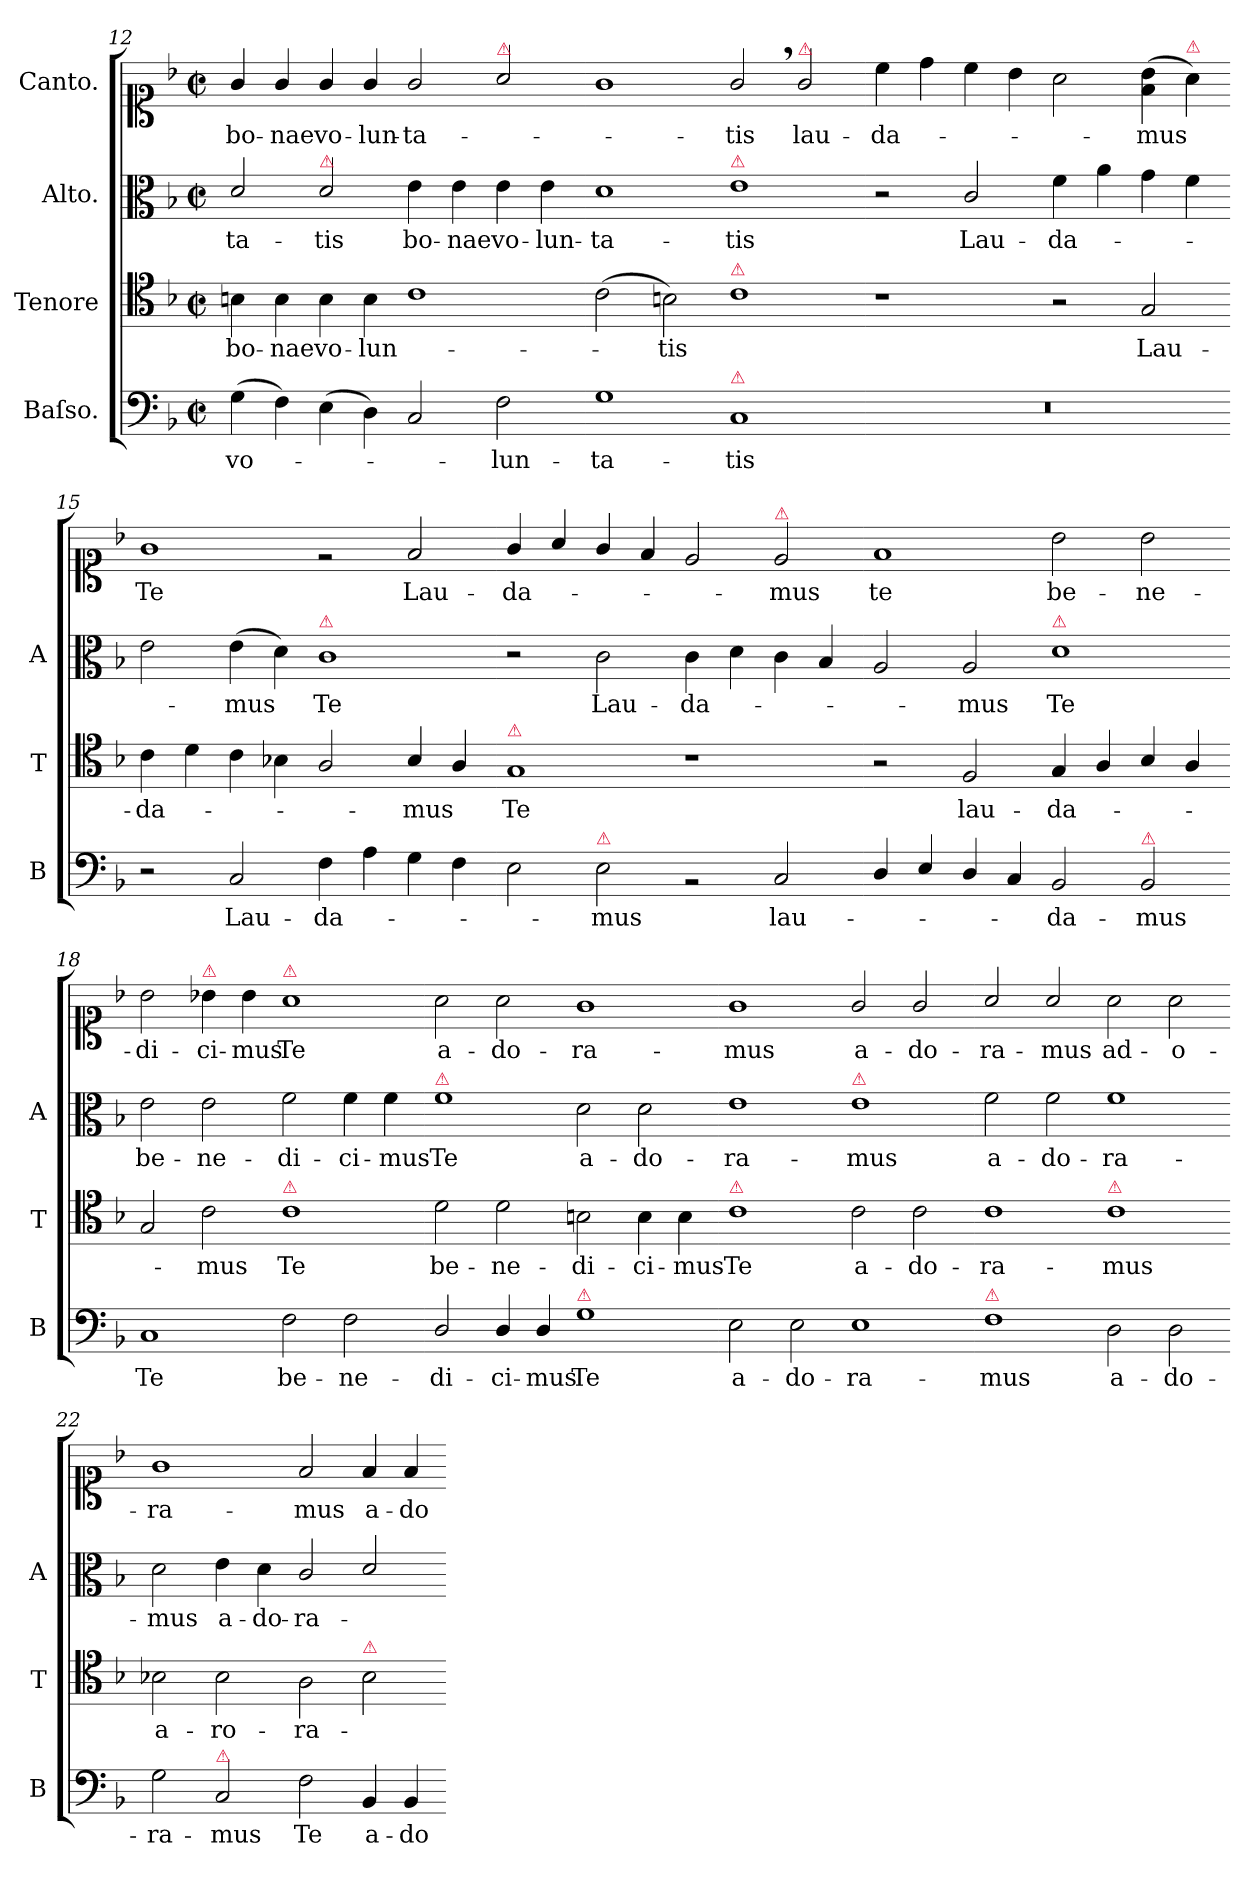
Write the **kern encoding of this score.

**kern	**text	**kern	**text	**kern	**text	**kern	**text
*part4	*part4	*part3	*part3	*part2	*part2	*part1	*part1
*staff4	*staff4	*staff3	*staff3	*staff2	*staff2	*staff1	*staff1
*I"Baſso.	*	*I"Tenore	*	*I"Alto.	*	*I"Canto.	*
*I'B	*	*I'T	*	*I'A	*	*	*
*clefF4	*	*clefC4	*	*clefC3	*	*clefC1	*
*k[b-]	*	*k[b-]	*	*k[b-]	*	*k[b-]	*
*F:	*	*F:	*	*F:	*	*F:	*
*M2/1	*	*M2/1	*	*M2/1	*	*M2/1	*
*met(c|)	*	*met(c|)	*	*met(c|)	*	*met(c|)	*
=12	=12	=12	=12	=12	=12	=12	=12
(>4G\	vo-	4B\	bo-	2d/	-ta-	4g/	bo-
4F\)	.	4B\	-nae	.	.	4g/	-nae
!	!	!	!	!LO:TX:a:color=crimson:t=⚠	!	!	!
(>4E\	.	4B\	vo-	2d/	-tis	4g/	vo-
4D\)	.	4B\	-lun-	.	.	4g/	-lun-
!	!	!	!	!	!LO:LY:i	!	!
2C/	.	1c	.	4e\	bo-	2g/	-ta-
!	!	!	!	!	!LO:LY:i	!	!
.	.	.	.	4e\	-nae	.	.
!	!	!	!	!	!	!LO:TX:a:color=crimson:t=⚠	!
!	!	!	!	!	!LO:LY:i	!	!
2F\	-lun-	.	.	4e\	vo-	2a/	.
!	!	!	!	!	!LO:LY:i	!	!
.	.	.	.	4e\	-lun-	.	.
=13-	=13-	=13-	=13-	=13-	=13-	=13-	=13-
!	!	!	!	!	!LO:LY:i	!	!
1G	-ta-	(>2c\	.	1d	-ta-	1g	.
.	.	2Bn\)	-tis	.	.	.	.
!	!	!	!	!LO:TX:a:color=crimson:t=⚠	!	!	!
!	!	!LO:TX:a:color=crimson:t=⚠	!	!	!	!	!
!LO:TX:a:color=crimson:t=⚠	!	!	!	!	!	!	!
!	!	!	!	!	!LO:LY:i	!	!
1C	-tis	1c	.	1e	-tis	2g,</	-tis
!	!	!	!	!	!	!LO:TX:a:color=crimson:t=⚠	!
.	.	.	.	.	.	2g/	lau-
=14-	=14-	=14-	=14-	=14-	=14-	=14-	=14-
0r	.	1r	.	2r	.	4cc\	-da-
.	.	.	.	.	.	4dd\	.
.	.	.	.	2c/	Lau-	4cc\	.
.	.	.	.	.	.	4b-\	.
.	.	2r	.	4f\	-da-	2a\	.
.	.	.	.	4a\	.	.	.
.	.	2G/	Lau-	4g\	.	(>4f\ 4b-\	-mus
!	!	!	!	!	!	!LO:TX:a:color=crimson:t=⚠	!
.	.	.	.	4f\	.	4a\)	.
=15-	=15-	=15-	=15-	=15-	=15-	=15-	=15-
2r	.	4c\	-da-	2e\	.	1g	Te
.	.	4d\	.	.	.	.	.
2C/	Lau-	4c\	.	(>4e\	-mus	.	.
.	.	4B-X\	.	4d\)	.	.	.
!	!	!	!	!LO:TX:a:color=crimson:t=⚠	!	!	!
4F\	-da-	2A/	.	1c	Te	2re	.
4A\	.	.	.	.	.	.	.
4G\	.	4B-/	-mus	.	.	2f/	Lau-
4F\	.	4A/	.	.	.	.	.
=16-	=16-	=16-	=16-	=16-	=16-	=16-	=16-
!	!	!LO:TX:a:color=crimson:t=⚠	!	!	!	!	!
2E\	.	1G	Te	2r	.	4g/	-da-
.	.	.	.	.	.	4a/	.
!LO:TX:a:color=crimson:t=⚠	!	!	!	!	!	!	!
!	!	!	!	!	!LO:LY:i	!	!
2E\	-mus	.	.	2c\	Lau-	4g/	.
.	.	.	.	.	.	4f/	.
!	!	!	!	!	!LO:LY:i	!	!
2rBB	.	1r	.	4c\	-da-	2e/	.
.	.	.	.	4d\	.	.	.
!	!	!	!	!	!	!LO:TX:a:color=crimson:t=⚠	!
2C/	lau-	.	.	4c\	.	2e/	-mus
.	.	.	.	4B-/	.	.	.
=17-	=17-	=17-	=17-	=17-	=17-	=17-	=17-
4D/	.	2r	.	2A/	.	1f	te
4E/	.	.	.	.	.	.	.
!	!	!	!	!	!LO:LY:i	!	!
4D/	.	2F/	lau-	2A/	-mus	.	.
4C/	.	.	.	.	.	.	.
!	!	!	!	!LO:TX:a:color=crimson:t=⚠	!	!	!
!	!	!	!	!	!LO:LY:i	!	!
2BB-/	-da-	4G/	-da-	1d	Te	2b-\	be-
.	.	4A/	.	.	.	.	.
!LO:TX:a:color=crimson:t=⚠	!	!	!	!	!	!	!
2BB-/	-mus	4B-/	.	.	.	2b-\	-ne-
.	.	4A/	.	.	.	.	.
=18-	=18-	=18-	=18-	=18-	=18-	=18-	=18-
1C	Te	2G/	.	2e\	be-	2b-\	-di-
!	!	!	!	!	!	!LO:TX:a:color=crimson:t=⚠	!
.	.	2c\	-mus	2e\	-ne-	4b-X\	-ci-
.	.	.	.	.	.	4b-\	-mus
!	!	!	!	!	!	!LO:TX:a:color=crimson:t=⚠	!
!	!	!LO:TX:a:color=crimson:t=⚠	!	!	!	!	!
2F\	be-	1c	Te	2f\	-di-	1a	Te
2F\	-ne-	.	.	4f\	-ci-	.	.
.	.	.	.	4f\	-mus	.	.
=19-	=19-	=19-	=19-	=19-	=19-	=19-	=19-
!	!	!	!	!LO:TX:a:color=crimson:t=⚠	!	!	!
2D/	-di-	2d\	be-	1f	Te	2a\	a-
4D/	-ci-	2d\	-ne-	.	.	2a\	-do-
4D/	-mus	.	.	.	.	.	.
!LO:TX:a:color=crimson:t=⚠	!	!	!	!	!	!	!
1G	Te	2Bn\	-di-	2d\	a-	1g	-ra-
.	.	4B\	-ci-	2d\	-do-	.	.
.	.	4B\	-mus	.	.	.	.
=20-	=20-	=20-	=20-	=20-	=20-	=20-	=20-
!	!	!LO:TX:a:color=crimson:t=⚠	!	!	!	!	!
2E\	a-	1c	Te	1e	-ra-	1g	-mus
2E\	-do-	.	.	.	.	.	.
!	!	!	!	!LO:TX:a:color=crimson:t=⚠	!	!	!
1E	-ra-	2c\	a-	1e	-mus	2g/	a-
.	.	2c\	-do-	.	.	2g/	-do-
=21-	=21-	=21-	=21-	=21-	=21-	=21-	=21-
!LO:TX:a:color=crimson:t=⚠	!	!	!	!	!	!	!
1F	-mus	1c	-ra-	2f\	a-	2a/	-ra-
.	.	.	.	2f\	-do-	2a/	-mus
!	!	!LO:TX:a:color=crimson:t=⚠	!	!	!	!	!
2D\	a-	1c	-mus	1f	-ra-	2a\	ad-
2D\	-do-	.	.	.	.	2a\	-o-
=22-	=22-	=22-	=22-	=22-	=22-	=22-	=22-
2G\	-ra-	2B-X\	a-	2d\	-mus	1g	-ra-
!LO:TX:a:color=crimson:t=⚠	!	!	!	!	!	!	!
2C/	-mus	2B-\	-ro-	4e\	a-	.	.
.	.	.	.	4d\	-do-	.	.
2F\	Te	2A\	-ra-	2c/	-ra-	2f/	-mus
!	!	!LO:TX:a:color=crimson:t=⚠	!	!	!	!	!
4BB-/	a-	2B-\	.	2d/	.	4f/	a-
4BB-/	-do-	.	.	.	.	4f/	-do-
=-	=-	=-	=-	=-	=-	=-	=-
*-	*-	*-	*-	*-	*-	*-	*-
